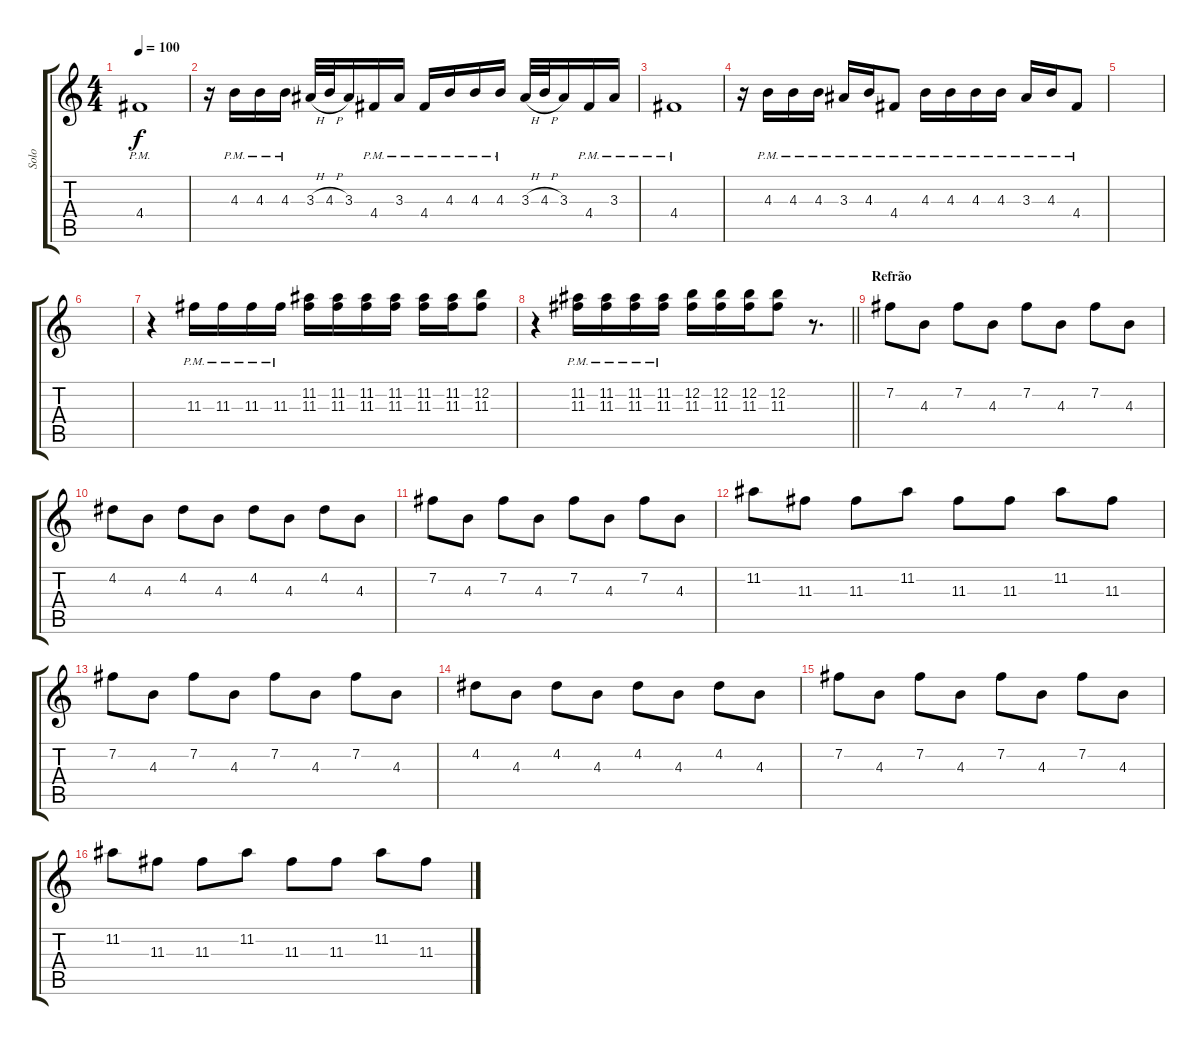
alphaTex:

\track ("Solo" "Solo") {instrument distortionguitar}
\staff {score tabs}
\tuning (E4 B3 G3 D3 A2 E2) {hide}
\ts (4 4)
\tempo 100
\clef g2
\ks c
4.4{pm}.1{dy f} |
r.16 4.3{pm}.16 4.3{pm}.16 4.3{pm}.16 3.3{h}.32 4.3{h}.32 3.3.16 4.4{pm}.16 3.3{pm}.16 4.4{pm}.16 4.3{pm}.16 4.3{pm}.16 4.3{pm}.16 3.3{h}.32 4.3{h}.32 3.3.16 4.4{pm}.16 3.3{pm}.16 |
4.4{pm}.1 |
r.16 4.3{pm}.16 4.3{pm}.16 4.3{pm}.16 3.3{pm}.16 4.3{pm}.16 4.4{pm}.8 4.3{pm}.16 4.3{pm}.16 4.3{pm}.16 4.3{pm}.16 3.3{pm}.16 4.3{pm}.16 4.4{pm}.8 |
|
|
r.4 11.3{pm}.16 11.3{pm}.16 11.3{pm}.16 11.3{pm}.16 (11.2 11.3).16 (11.2 11.3).16 (11.2 11.3).16 (11.2 11.3).16 (11.2 11.3).16 (11.2 11.3).16 (12.2 11.3).8 |
\barLineRight lightlight
r.4 (11.2{pm} 11.3{pm}).16 (11.2{pm} 11.3{pm}).16 (11.2{pm} 11.3{pm}).16 (11.2{pm} 11.3{pm}).16 (12.2 11.3).16 (12.2 11.3).16 (12.2 11.3).16 (12.2 11.3).8 r.8{d} |
\section ("" "Refrão")
7.2.8{instrument acousticguitarsteel} 4.3.8 7.2.8 4.3.8 7.2.8 4.3.8 7.2.8 4.3.8 |
4.2.8 4.3.8 4.2.8 4.3.8 4.2.8 4.3.8 4.2.8 4.3.8 |
7.2.8 4.3.8 7.2.8 4.3.8 7.2.8 4.3.8 7.2.8 4.3.8 |
11.2.8 11.3.8 11.3.8 11.2.8 11.3.8 11.3.8 11.2.8 11.3.8 |
7.2.8 4.3.8 7.2.8 4.3.8 7.2.8 4.3.8 7.2.8 4.3.8 |
4.2.8 4.3.8 4.2.8 4.3.8 4.2.8 4.3.8 4.2.8 4.3.8 |
7.2.8 4.3.8 7.2.8 4.3.8 7.2.8 4.3.8 7.2.8 4.3.8 |
11.2.8 11.3.8 11.3.8 11.2.8 11.3.8 11.3.8 11.2.8 11.3.8
